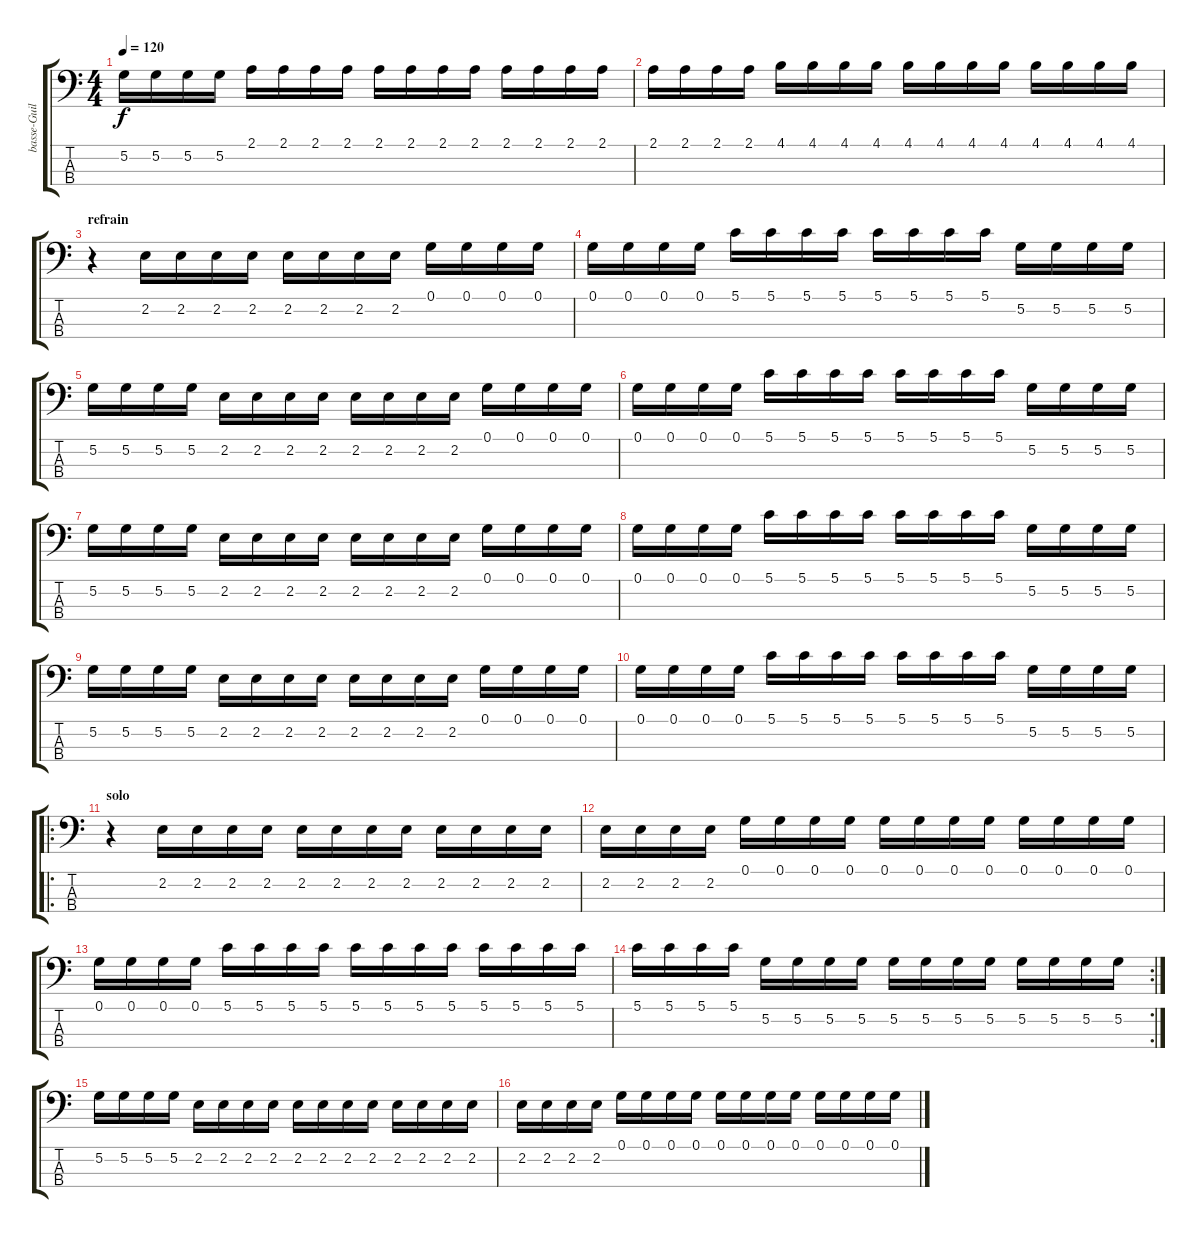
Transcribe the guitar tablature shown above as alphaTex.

\track ("basse-Guillaume" "basse-Guil") {instrument electricbassfinger}
\staff {score tabs}
\tuning (G2 D2 A1 E1) {hide}
\ts (4 4)
\tempo 120
\clef f4
\ks c
5.2.16{dy f} 5.2.16 5.2.16 5.2.16 2.1.16 2.1.16 2.1.16 2.1.16 2.1.16 2.1.16 2.1.16 2.1.16 2.1.16 2.1.16 2.1.16 2.1.16 |
2.1.16 2.1.16 2.1.16 2.1.16 4.1.16 4.1.16 4.1.16 4.1.16 4.1.16 4.1.16 4.1.16 4.1.16 4.1.16 4.1.16 4.1.16 4.1.16 |
\section ("" "refrain")
r.4 2.2.16 2.2.16 2.2.16 2.2.16 2.2.16 2.2.16 2.2.16 2.2.16 0.1.16 0.1.16 0.1.16 0.1.16 |
0.1.16 0.1.16 0.1.16 0.1.16 5.1.16 5.1.16 5.1.16 5.1.16 5.1.16 5.1.16 5.1.16 5.1.16 5.2.16 5.2.16 5.2.16 5.2.16 |
5.2.16 5.2.16 5.2.16 5.2.16 2.2.16 2.2.16 2.2.16 2.2.16 2.2.16 2.2.16 2.2.16 2.2.16 0.1.16 0.1.16 0.1.16 0.1.16 |
0.1.16 0.1.16 0.1.16 0.1.16 5.1.16 5.1.16 5.1.16 5.1.16 5.1.16 5.1.16 5.1.16 5.1.16 5.2.16 5.2.16 5.2.16 5.2.16 |
5.2.16 5.2.16 5.2.16 5.2.16 2.2.16 2.2.16 2.2.16 2.2.16 2.2.16 2.2.16 2.2.16 2.2.16 0.1.16 0.1.16 0.1.16 0.1.16 |
0.1.16 0.1.16 0.1.16 0.1.16 5.1.16 5.1.16 5.1.16 5.1.16 5.1.16 5.1.16 5.1.16 5.1.16 5.2.16 5.2.16 5.2.16 5.2.16 |
5.2.16 5.2.16 5.2.16 5.2.16 2.2.16 2.2.16 2.2.16 2.2.16 2.2.16 2.2.16 2.2.16 2.2.16 0.1.16 0.1.16 0.1.16 0.1.16 |
0.1.16 0.1.16 0.1.16 0.1.16 5.1.16 5.1.16 5.1.16 5.1.16 5.1.16 5.1.16 5.1.16 5.1.16 5.2.16 5.2.16 5.2.16 5.2.16 |
\ro
\section ("" "solo")
r.4 2.2.16 2.2.16 2.2.16 2.2.16 2.2.16 2.2.16 2.2.16 2.2.16 2.2.16 2.2.16 2.2.16 2.2.16 |
2.2.16 2.2.16 2.2.16 2.2.16 0.1.16 0.1.16 0.1.16 0.1.16 0.1.16 0.1.16 0.1.16 0.1.16 0.1.16 0.1.16 0.1.16 0.1.16 |
0.1.16 0.1.16 0.1.16 0.1.16 5.1.16 5.1.16 5.1.16 5.1.16 5.1.16 5.1.16 5.1.16 5.1.16 5.1.16 5.1.16 5.1.16 5.1.16 |
\rc 2
5.1.16 5.1.16 5.1.16 5.1.16 5.2.16 5.2.16 5.2.16 5.2.16 5.2.16 5.2.16 5.2.16 5.2.16 5.2.16 5.2.16 5.2.16 5.2.16 |
5.2.16 5.2.16 5.2.16 5.2.16 2.2.16 2.2.16 2.2.16 2.2.16 2.2.16 2.2.16 2.2.16 2.2.16 2.2.16 2.2.16 2.2.16 2.2.16 |
2.2.16 2.2.16 2.2.16 2.2.16 0.1.16 0.1.16 0.1.16 0.1.16 0.1.16 0.1.16 0.1.16 0.1.16 0.1.16 0.1.16 0.1.16 0.1.16
